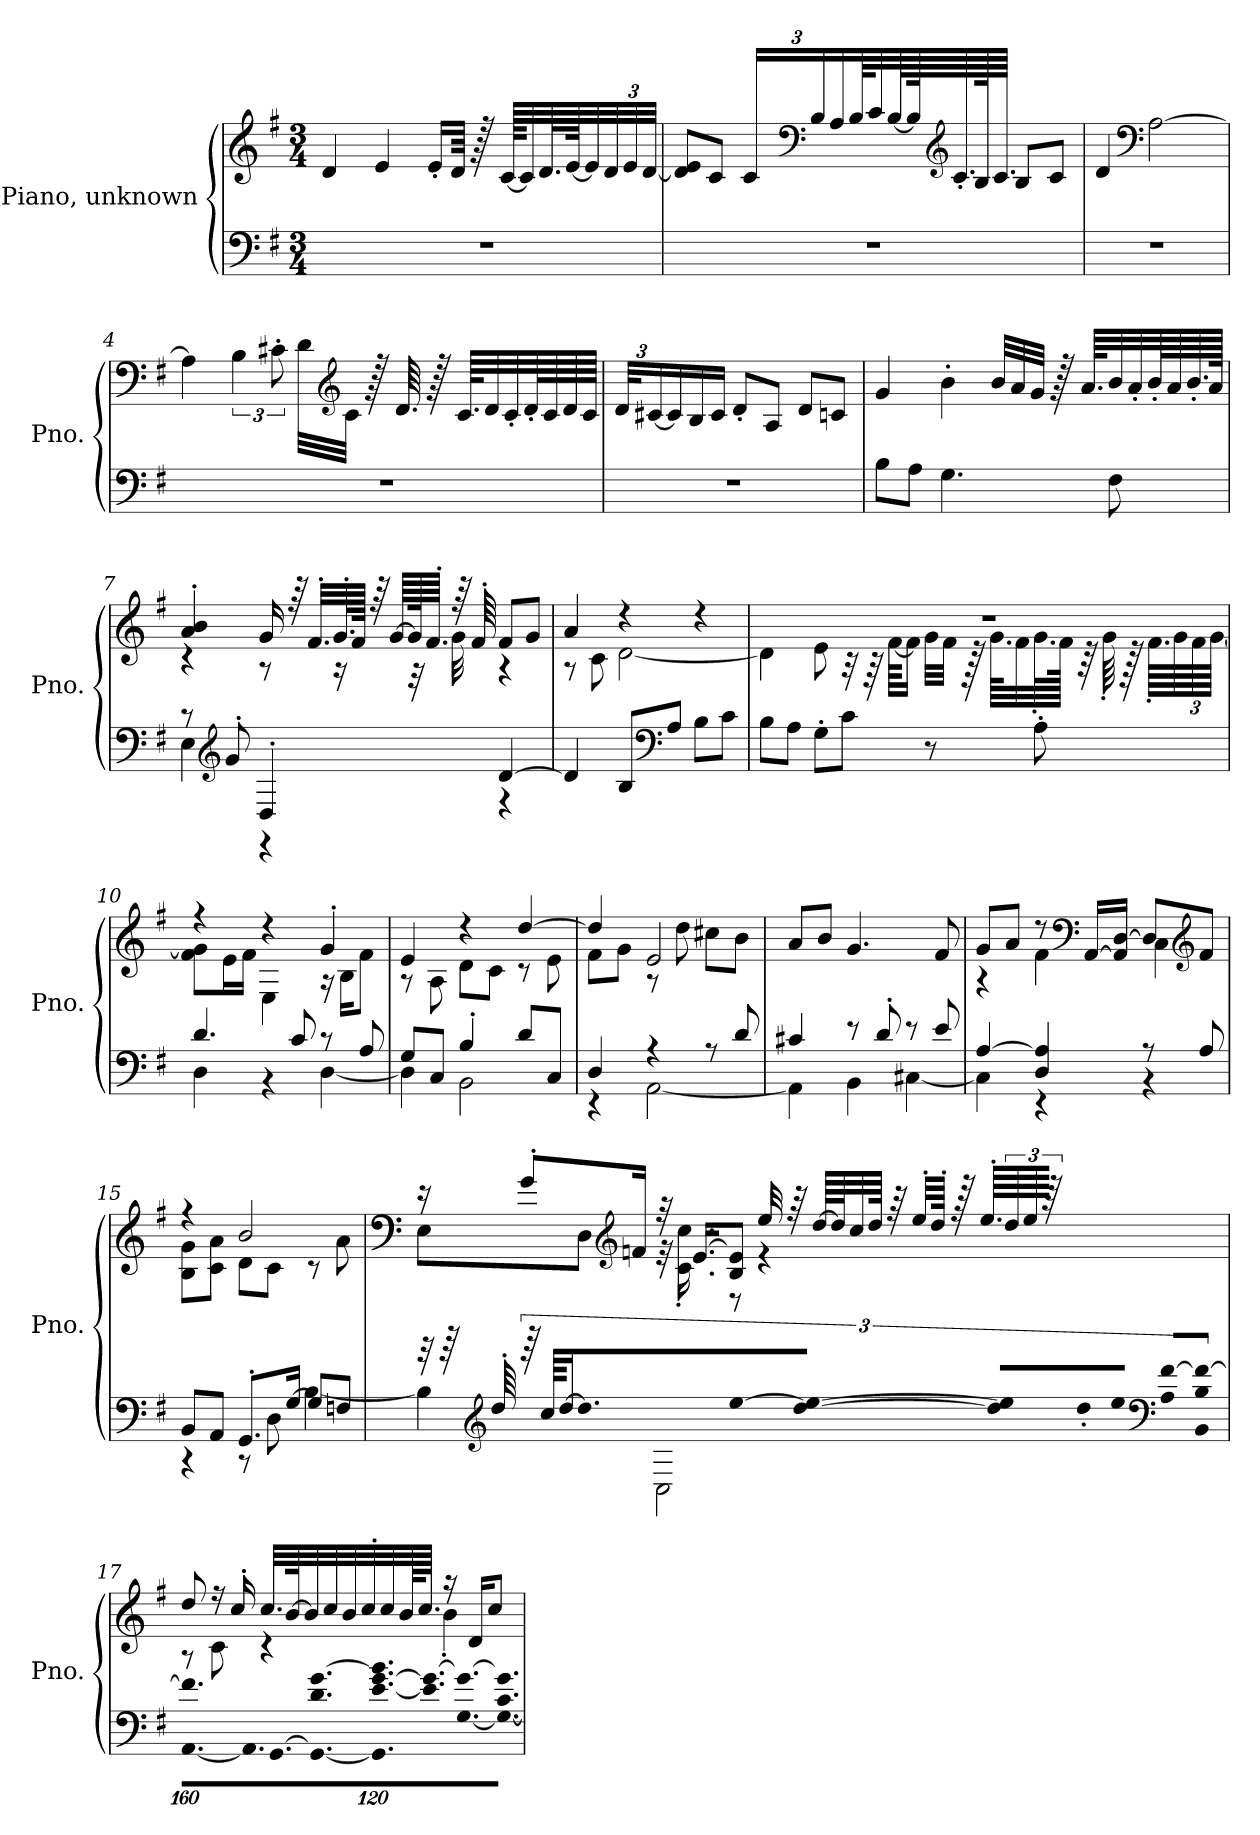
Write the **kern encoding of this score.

**kern	**kern
*part1	*part1
*staff2	*staff1
*I"Piano, unknown	*
*I'Pno.	*
*clefF4	*clefG2
*k[f#]	*k[f#]
*M3/4	*M3/4
*MM120	*MM120
=1	=1
2.r	4d/
.	4e/
.	16e'/LL
.	64d/JJkk
.	128r
.	[128c/KKLLL
.	32c/]
.	64.d/L
.	[128e/JK
.	32e/]
*	*Xbrackettup
.	48d/
.	48e/
.	[48d/JJJ
=2	=2
2.r	8d/] 8e/L
.	8c/J
.	24c/LL
*	*clefF4
.	24B/
.	24A/
.	64B/KL
.	32c/
.	[64B/L
.	128B/K]
*	*clefG2
.	64.c'/
.	128B/K
.	64.c/JJJJ
.	8B/L
.	8c/J
=3	=3
2.r	4d/
*	*clefF4
.	[2A\
!!LO:LB:g=z
=4	=4
2.r	4A\]
*	*brackettup
.	6B\
.	12c#X'\
.	32d\LLL
*	*clefG2
.	32c#\JJJ
.	128r
.	64.d/
.	128r
.	64.c#/KLLL
.	32d/
.	32c#'/
.	64d'/L
.	64c#/
.	64d/
.	64c#/JJJJ
=5	=5
*	*Xbrackettup
2.r	48d/KLL
.	[24c#X/
.	16c#/]
.	16B/
.	16c#/JJ
.	8d'/L
.	8A/J
.	8d/L
.	8cn/J
!!LO:LB:g=z
=6	=6
8B\L	4g/
8A\J	.
4.G\	4b'\
.	32b/LLL
.	32a/
.	32g/JJJ
.	128r
.	64.a/KLLL
8F#\	32b/
.	32a'/
.	64b'/L
.	64a/
.	64.b'/
.	128a/JJJJk
=7	=7
*^	*^
8r	4E\	4a/' 4b/'	4r
*clefG2	*	*	*
8g'/	.	.	.
4D'/	4r	16g/	8r
.	.	64r	.
.	.	32.f#'/LLL	.
.	.	64.g'/L	16r
.	.	128f#/JJJJk	.
.	.	64r	.
.	.	[64g/LLLL	.
.	.	128g/K]	32r
.	.	64.f#'/JJJJ	.
.	.	64r	32g\
.	.	64f#'/	.
[4d/	4r	8f#/L	4r
.	.	8g/J	.
*v	*v	*	*
=8	=8	=8
4d/]	4a/	8r
.	.	8c\
8B/L	4r	[2d\
*clefF4	*	*
8A/J	.	.
8B\L	4r	.
8c\J	.	.
!!LO:LB:g=z	!!
=9	=9	=9
8B\L	2.r	4d\]
8A\J	.	.
8G'\L	.	8e\
8c\J	.	32r
.	.	64r
.	.	[64f#\KKLL
.	.	16f#\JJ]
8r	.	32g\LLL
.	.	32f#\JJJ
.	.	128r
.	.	64.g\KLLL
.	.	32f#\
8A'\	.	64.g'\L
.	.	128f#\JJJJk
.	.	64r
.	.	64g'\
.	.	128r
.	.	64.f#'\LLLL
.	.	96g\
.	.	96f#\
.	.	[96g\JJJJ
=10	=10	=10
*^	*	*
4.d/	4D\	4r	8f#\ 8g\]L
.	.	.	16e\L
.	.	.	16f#\JJ
.	4r	4r	4E\
8c/	.	.	.
8r	[4D\	4g'/	16r
.	.	.	16B\KL
8A/	.	.	8f#\J
=11	=11	=11	=11
8G/L	4D\]	4e/	8r
8C/J	.	.	8A\
4B'/	2BB\	4r	8d\L
.	.	.	8c\J
8d/L	.	[4dd/	8r
8C/J	.	.	8e\
!!LO:LB:g=z	!!
=12	=12	=12	=12
4D/	4r	4dd/]	8f#\L
.	.	.	8g\J
4r	[2AA\	2e/	8r
.	.	.	8dd\
8r	.	.	8cc#X\L
8d/	.	.	8b\J
*	*	*v	*v
=13	=13	=13
4c#X/	4AA\]	8a/L
.	.	8b/J
8r	4BB\	4.g/
8d'/	.	.
8r	[4C#X\	.
8e/	.	8f#/
=14	=14	=14
*	*	*^
[4A/	4C#\]	8g/L	4r
.	.	8a/J	.
4D/ 4A/]	4r	8r	4f#\
*	*	*clefF4	*
.	.	[16AA/LL	.
.	.	16AA/] [16D/JJ	.
8r	4r	8D/L]	4C\
*	*	*clefG2	*
8A/	.	8f#/J	.
=15	=15	=15	=15
8BB/L	4r	4r	8B\ 8g\L
8AA/J	.	.	8c\ 8a\J
8.GG'/L	8r	2b/	8d\L
.	8D\	.	8c\J
[16G/Jk	.	.	.
8G/L]	[4B\	.	8r
8Fn/J	.	.	8a\
!!LO:LB:g=z	!!
=16	=16	=16	=16
*	*	*clefF4	*
32r	4B\]	16r	8E\L
64r	.	.	.
*clefG2	*	*	*
64dd'/	.	.	.
96r	.	8g'/L	.
96cc/KKLL	.	.	.
[24dd/	.	.	.
16.dd/]	.	.	8D\J
*	*	*clefG2	*
.	.	16fn/Jk	.
[64ee/LL	.	.	.
[64dd/ 64ee/_JJJJ	.	.	.
16dd/] 16ee/]LL	2C\	32r	32r
.	.	[16.e/KL	16.c\' 16.cc\'
16dd'/J	.	.	.
8ee/J	.	8B/ 8e/]J	8r
*clefF4	*	*	*
8A/ [8f#/L	.	32ee/	4r
.	.	64r	.
.	.	[64dd/LLLL	.
.	.	64dd/J]	.
.	.	32cc/	.
.	.	64dd/JJJk	.
8BB/ 8B/ 8f#/_J	.	64r	.
.	.	32ee'/LLL	.
.	.	64dd'/JJJk	.
.	.	128r	.
.	.	64.ee'/LLLL	.
*	*	*brackettup	*
.	.	96dd/	.
.	.	96ee/JJJJ	.
.	.	96r	.
*v	*v	*	*
!!LO:PB:g=z	!!
=17	=17	=17
*Xbrackettup	*	*
!LO:N:vis=8.	!	!
[640%137AA\ 640%137f#\]L	8dd/	8r
.	16r	8c\
.	16cc'/	.
!LO:N:vis=32.	!	!
1920%103AA\LL]	.	.
.	32.cc/LLL	4r
!LO:N:vis=32.	!	!
[1920%103GG\J	.	.
.	[64b/K	.
.	32b/]	.
!LO:N:vis=16.	!	!
960%103GG\_ 960%103d\ [960%103g\	.	.
.	32cc/	.
.	32b/	.
.	32cc'/	.
!LO:N:vis=32.	!	!
1920%103GG\] [1920%103e\ 1920%103g\_ 1920%103b\L	.	.
.	32cc/	.
.	128b/KL	.
.	64.cc/JJJJ	.
!LO:N:vis=32.	!	!
1920%103e\] 1920%103g\_J	.	.
.	16r	4b'\
!LO:N:vis=16.	!	!
[960%103G\ 960%103g\_	.	.
.	16d/KL	.
.	8cc/J	.
!LO:N:vis=16.	!	!
960%103G\_ 960%103c\ 960%103g\]JJ	.	.
.	1920ryy	1920ryy
*	*v	*v
=	=
*-	*-
